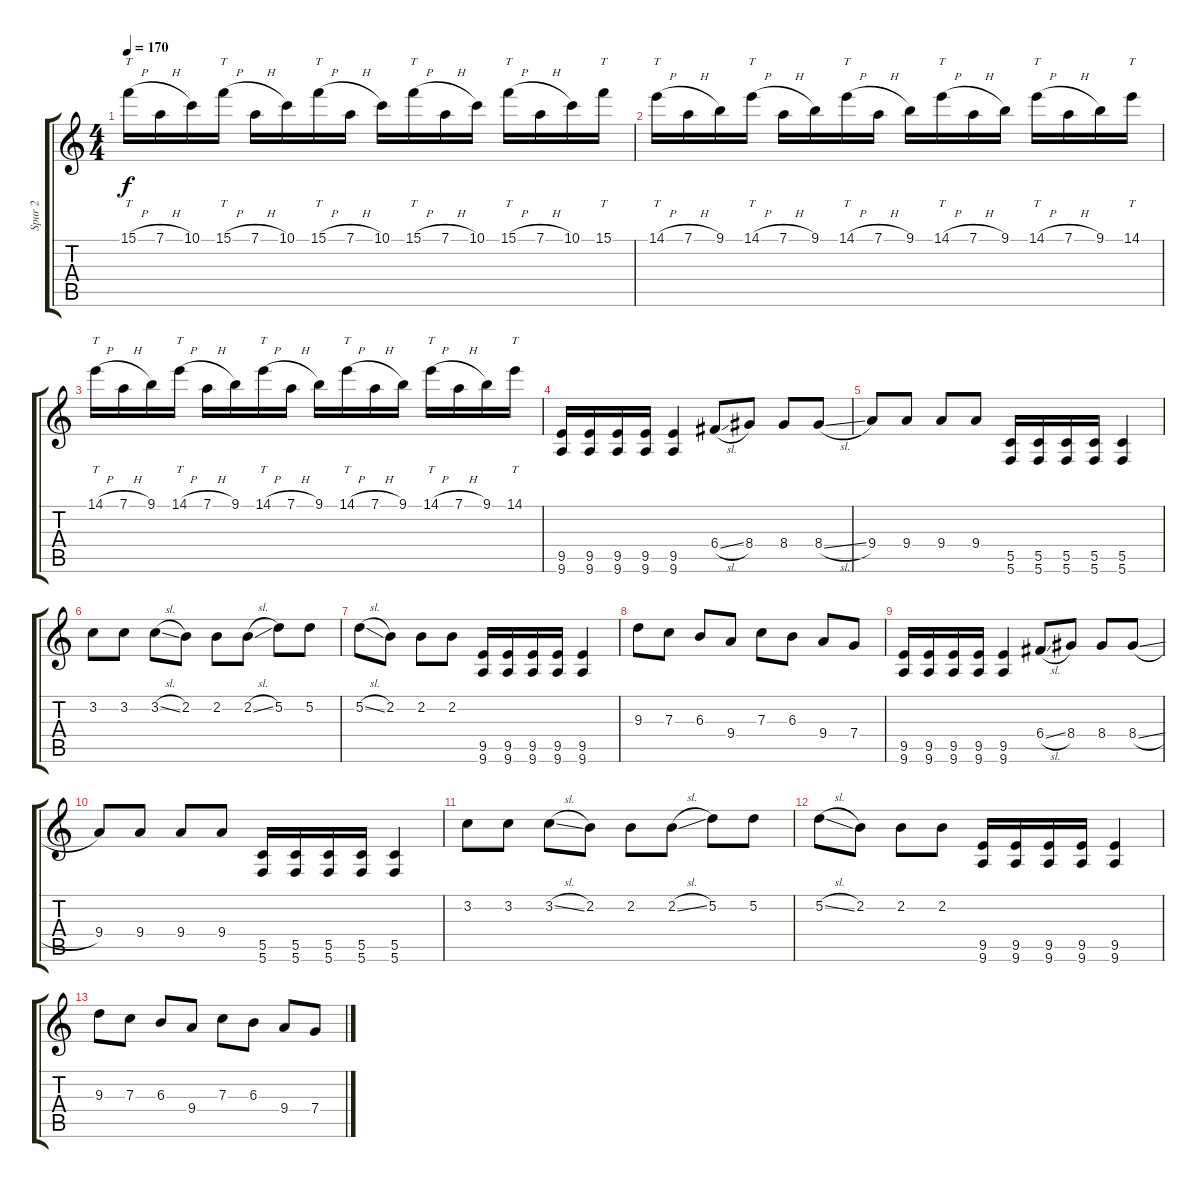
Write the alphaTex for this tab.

\track ("Spur 2" "Spur 2") {instrument distortionguitar}
\staff {score tabs}
\tuning (D4 A3 F3 C3 G2 C2) {hide}
\ts (4 4)
\tempo 170
\clef g2
\ks c
15.1{h}.16{tt dy f} 7.1{h}.16 10.1.16 15.1{h}.16{tt} 7.1{h}.16 10.1.16 15.1{h}.16{tt} 7.1{h}.16 10.1.16 15.1{h}.16{tt} 7.1{h}.16 10.1.16 15.1{h}.16{tt} 7.1{h}.16 10.1.16 15.1.16{tt} |
14.1{h}.16{tt} 7.1{h}.16 9.1.16 14.1{h}.16{tt} 7.1{h}.16 9.1.16 14.1{h}.16{tt} 7.1{h}.16 9.1.16 14.1{h}.16{tt} 7.1{h}.16 9.1.16 14.1{h}.16{tt} 7.1{h}.16 9.1.16 14.1.16{tt} |
14.1{h}.16{tt} 7.1{h}.16 9.1.16 14.1{h}.16{tt} 7.1{h}.16 9.1.16 14.1{h}.16{tt} 7.1{h}.16 9.1.16 14.1{h}.16{tt} 7.1{h}.16 9.1.16 14.1{h}.16{tt} 7.1{h}.16 9.1.16 14.1.16{tt} |
(9.5 9.6).16 (9.5 9.6).16 (9.5 9.6).16 (9.5 9.6).16 (9.5 9.6).4 6.4{sl}.8 8.4.8 8.4.8 8.4{sl}.8 |
9.4.8 9.4.8 9.4.8 9.4.8 (5.5 5.6).16 (5.5 5.6).16 (5.5 5.6).16 (5.5 5.6).16 (5.5 5.6).4 |
3.2.8 3.2.8 3.2{sl}.8 2.2.8 2.2.8 2.2{sl}.8 5.2.8 5.2.8 |
5.2{sl}.8 2.2.8 2.2.8 2.2.8 (9.5 9.6).16 (9.5 9.6).16 (9.5 9.6).16 (9.5 9.6).16 (9.5 9.6).4 |
9.3.8 7.3.8 6.3.8 9.4.8 7.3.8 6.3.8 9.4.8 7.4.8 |
(9.5 9.6).16 (9.5 9.6).16 (9.5 9.6).16 (9.5 9.6).16 (9.5 9.6).4 6.4{sl}.8 8.4.8 8.4.8 8.4{sl}.8 |
9.4.8 9.4.8 9.4.8 9.4.8 (5.5 5.6).16 (5.5 5.6).16 (5.5 5.6).16 (5.5 5.6).16 (5.5 5.6).4 |
3.2.8 3.2.8 3.2{sl}.8 2.2.8 2.2.8 2.2{sl}.8 5.2.8 5.2.8 |
5.2{sl}.8 2.2.8 2.2.8 2.2.8 (9.5 9.6).16 (9.5 9.6).16 (9.5 9.6).16 (9.5 9.6).16 (9.5 9.6).4 |
9.3.8 7.3.8 6.3.8 9.4.8 7.3.8 6.3.8 9.4.8 7.4.8
